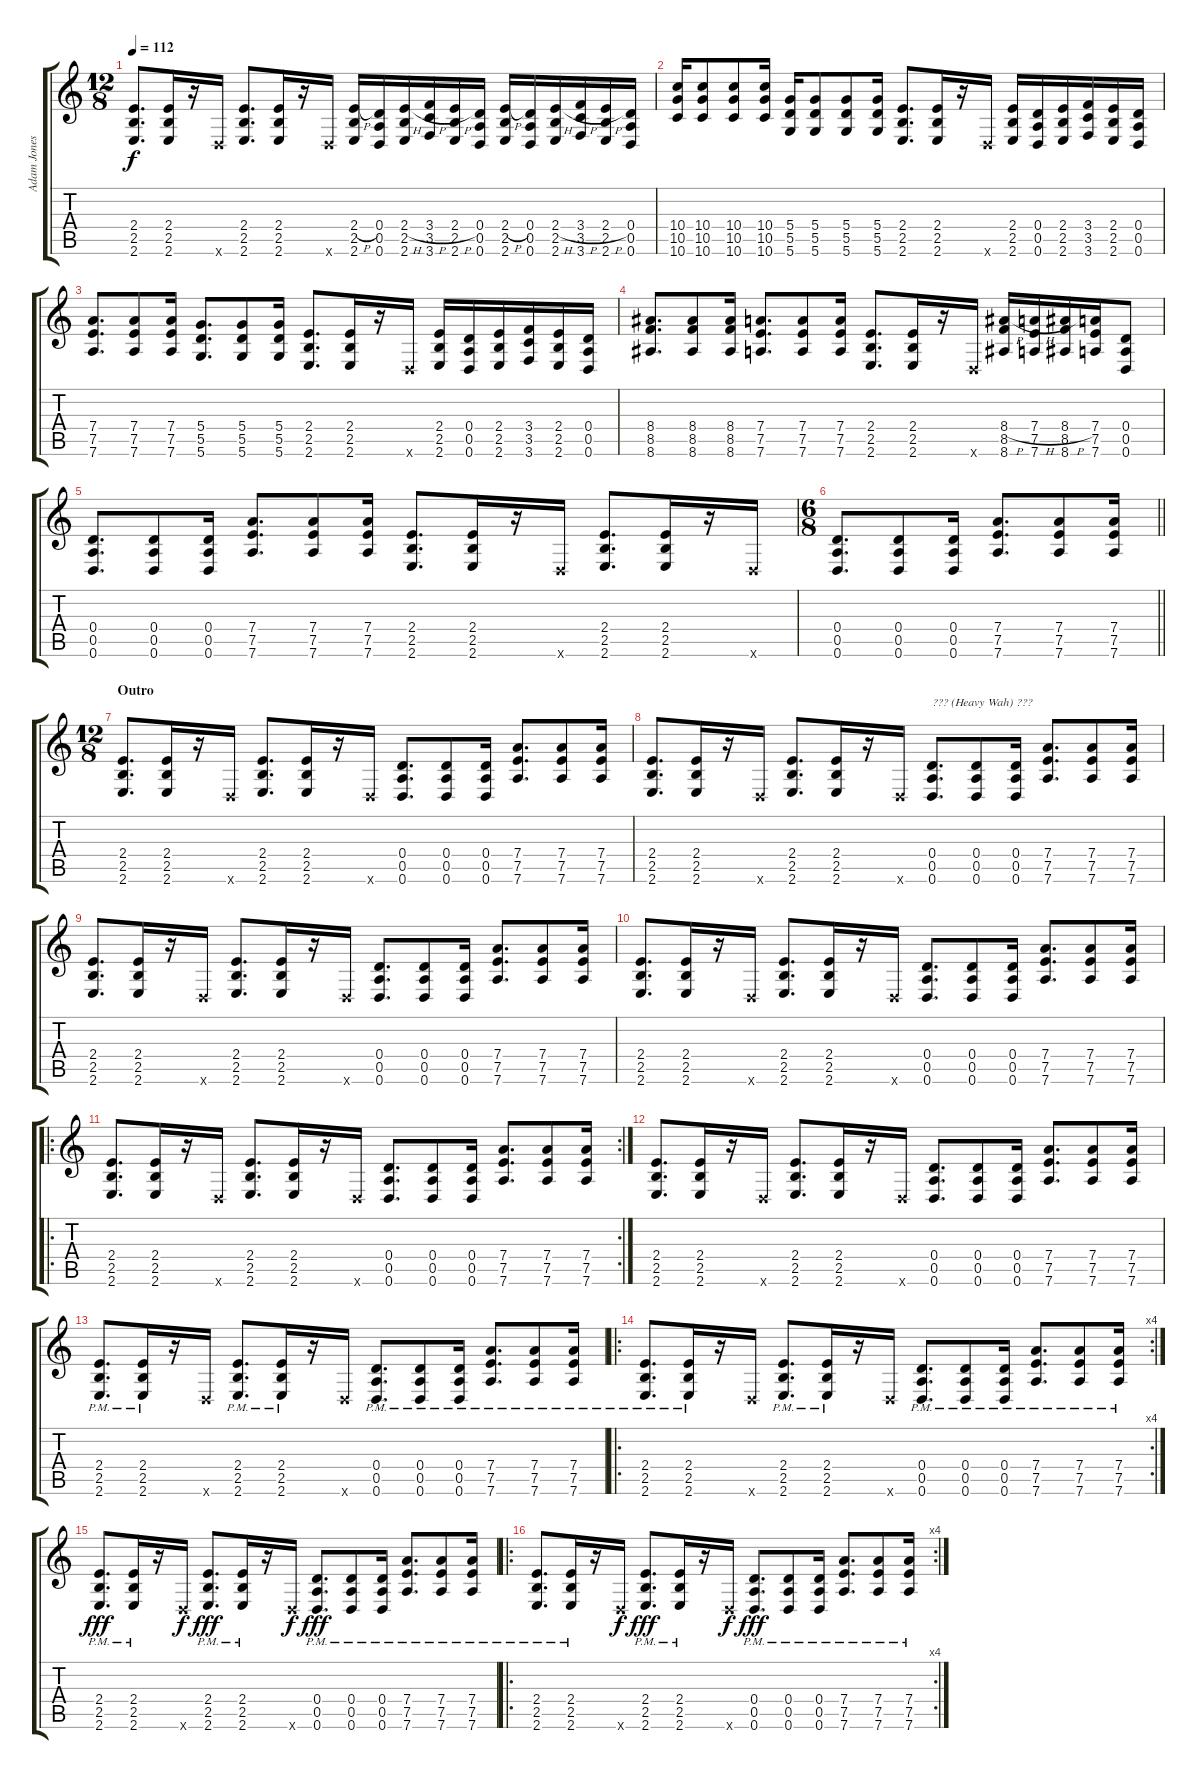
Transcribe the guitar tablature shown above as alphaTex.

\track ("Adam Jones Over" "Adam Jones") {instrument overdrivenguitar}
\staff {score tabs}
\tuning (E4 B3 G3 D3 A2 D2) {hide}
\ts (12 8)
\tempo 112
\clef g2
\ks c
(2.4 2.5 2.6).8{d dy f} (2.4 2.5 2.6).16 r.16 0.6{x}.16 (2.4 2.5 2.6).8{d} (2.4 2.5 2.6).16 r.16 0.6{x}.16 (2.4{h} 2.5 2.6).16 (0.4 0.5 0.6).16 (2.4{h} 2.5 2.6).16 (3.4{h} 3.5 3.6).16 (2.4{h} 2.5 2.6).16 (0.4 0.5 0.6).16 (2.4{h} 2.5 2.6).16 (0.4 0.5 0.6).16 (2.4{h} 2.5 2.6).16 (3.4{h} 3.5 3.6).16 (2.4{h} 2.5 2.6).16 (0.4 0.5 0.6).16 |
(10.4 10.5 10.6).16 (10.4 10.5 10.6).8 (10.4 10.5 10.6).8 (10.4 10.5 10.6).16 (5.4 5.5 5.6).16 (5.4 5.5 5.6).8 (5.4 5.5 5.6).8 (5.4 5.5 5.6).16 (2.4 2.5 2.6).8{d} (2.4 2.5 2.6).16 r.16 0.6{x}.16 (2.4 2.5 2.6).16 (0.4 0.5 0.6).16 (2.4 2.5 2.6).16 (3.4 3.5 3.6).16 (2.4 2.5 2.6).16 (0.4 0.5 0.6).16 |
(7.4 7.5 7.6).8{d} (7.4 7.5 7.6).8 (7.4 7.5 7.6).16 (5.4 5.5 5.6).8{d} (5.4 5.5 5.6).8 (5.4 5.5 5.6).16 (2.4 2.5 2.6).8{d} (2.4 2.5 2.6).16 r.16 0.6{x}.16 (2.4 2.5 2.6).16 (0.4 0.5 0.6).16 (2.4 2.5 2.6).16 (3.4 3.5 3.6).16 (2.4 2.5 2.6).16 (0.4 0.5 0.6).16 |
(8.4 8.5 8.6).8{d} (8.4 8.5 8.6).8 (8.4 8.5 8.6).16 (7.4 7.5 7.6).8{d} (7.4 7.5 7.6).8 (7.4 7.5 7.6).16 (2.4 2.5 2.6).8{d} (2.4 2.5 2.6).16 r.16 0.6{x}.16 (8.4{h} 8.5 8.6).16 (7.4{h} 7.5 7.6).16 (8.4{h} 8.5 8.6).16 (7.4 7.5 7.6).16 (0.4 0.5 0.6).8 |
(0.4 0.5 0.6).8{d} (0.4 0.5 0.6).8 (0.4 0.5 0.6).16 (7.4 7.5 7.6).8{d} (7.4 7.5 7.6).8 (7.4 7.5 7.6).16 (2.4 2.5 2.6).8{d} (2.4 2.5 2.6).16 r.16 0.6{x}.16 (2.4 2.5 2.6).8{d} (2.4 2.5 2.6).16 r.16 0.6{x}.16 |
\ts (6 8)
\barLineRight lightlight
(0.4 0.5 0.6).8{d} (0.4 0.5 0.6).8 (0.4 0.5 0.6).16 (7.4 7.5 7.6).8{d} (7.4 7.5 7.6).8 (7.4 7.5 7.6).16 |
\ts (12 8)
\section ("" "Outro")
(2.4 2.5 2.6).8{d} (2.4 2.5 2.6).16 r.16 0.6{x}.16 (2.4 2.5 2.6).8{d} (2.4 2.5 2.6).16 r.16 0.6{x}.16 (0.4 0.5 0.6).8{d} (0.4 0.5 0.6).8 (0.4 0.5 0.6).16 (7.4 7.5 7.6).8{d} (7.4 7.5 7.6).8 (7.4 7.5 7.6).16 |
(2.4 2.5 2.6).8{d} (2.4 2.5 2.6).16 r.16 0.6{x}.16 (2.4 2.5 2.6).8{d} (2.4 2.5 2.6).16 r.16 0.6{x}.16 (0.4 0.5 0.6).8{d txt "??? (Heavy Wah) ???" instrument overdrivenguitar} (0.4 0.5 0.6).8 (0.4 0.5 0.6).16 (7.4 7.5 7.6).8{d} (7.4 7.5 7.6).8 (7.4 7.5 7.6).16 |
(2.4 2.5 2.6).8{d} (2.4 2.5 2.6).16 r.16 0.6{x}.16 (2.4 2.5 2.6).8{d} (2.4 2.5 2.6).16 r.16 0.6{x}.16 (0.4 0.5 0.6).8{d} (0.4 0.5 0.6).8 (0.4 0.5 0.6).16 (7.4 7.5 7.6).8{d} (7.4 7.5 7.6).8 (7.4 7.5 7.6).16 |
(2.4 2.5 2.6).8{d} (2.4 2.5 2.6).16 r.16 0.6{x}.16 (2.4 2.5 2.6).8{d} (2.4 2.5 2.6).16 r.16 0.6{x}.16 (0.4 0.5 0.6).8{d} (0.4 0.5 0.6).8 (0.4 0.5 0.6).16 (7.4 7.5 7.6).8{d} (7.4 7.5 7.6).8 (7.4 7.5 7.6).16 |
\ro
\rc 2
(2.4 2.5 2.6).8{d} (2.4 2.5 2.6).16 r.16 0.6{x}.16 (2.4 2.5 2.6).8{d} (2.4 2.5 2.6).16 r.16 0.6{x}.16 (0.4 0.5 0.6).8{d} (0.4 0.5 0.6).8 (0.4 0.5 0.6).16 (7.4 7.5 7.6).8{d} (7.4 7.5 7.6).8 (7.4 7.5 7.6).16 |
(2.4 2.5 2.6).8{d} (2.4 2.5 2.6).16 r.16 0.6{x}.16 (2.4 2.5 2.6).8{d} (2.4 2.5 2.6).16 r.16 0.6{x}.16 (0.4 0.5 0.6).8{d} (0.4 0.5 0.6).8 (0.4 0.5 0.6).16 (7.4 7.5 7.6).8{d} (7.4 7.5 7.6).8 (7.4 7.5 7.6).16 |
(2.4 2.5{pm} 2.6).8{d instrument overdrivenguitar} (2.4 2.5{pm} 2.6).16 r.16 0.6{x}.16 (2.4 2.5{pm} 2.6).8{d} (2.4 2.5{pm} 2.6).16 r.16 0.6{x}.16 (0.4 0.5{pm} 0.6).8{d} (0.4 0.5{pm} 0.6).8 (0.4 0.5{pm} 0.6).16 (7.4 7.5{pm} 7.6).8{d} (7.4 7.5{pm} 7.6).8 (7.4 7.5{pm} 7.6).16 |
\ro
\rc 4
(2.4 2.5{pm} 2.6).8{d} (2.4 2.5{pm} 2.6).16 r.16 0.6{x}.16 (2.4 2.5{pm} 2.6).8{d} (2.4 2.5{pm} 2.6).16 r.16 0.6{x}.16 (0.4 0.5{pm} 0.6).8{d} (0.4 0.5{pm} 0.6).8 (0.4 0.5{pm} 0.6).16 (7.4 7.5{pm} 7.6).8{d} (7.4 7.5{pm} 7.6).8 (7.4 7.5{pm} 7.6).16 |
(2.4 2.5{pm} 2.6).8{d dy fff} (2.4 2.5{pm} 2.6).16 r.16 0.6{x}.16{dy f} (2.4 2.5{pm} 2.6).8{d dy fff} (2.4 2.5{pm} 2.6).16 r.16 0.6{x}.16{dy f} (0.4 0.5{pm} 0.6).8{d dy fff} (0.4 0.5{pm} 0.6).8 (0.4 0.5{pm} 0.6).16 (7.4 7.5{pm} 7.6).8{d} (7.4 7.5{pm} 7.6).8 (7.4 7.5{pm} 7.6).16 |
\ro
\rc 4
(2.4 2.5{pm} 2.6).8{d} (2.4 2.5{pm} 2.6).16 r.16 0.6{x}.16{dy f} (2.4 2.5{pm} 2.6).8{d dy fff} (2.4 2.5{pm} 2.6).16 r.16 0.6{x}.16{dy f} (0.4 0.5{pm} 0.6).8{d dy fff} (0.4 0.5{pm} 0.6).8 (0.4 0.5{pm} 0.6).16 (7.4 7.5{pm} 7.6).8{d} (7.4 7.5{pm} 7.6).8 (7.4 7.5{pm} 7.6).16
